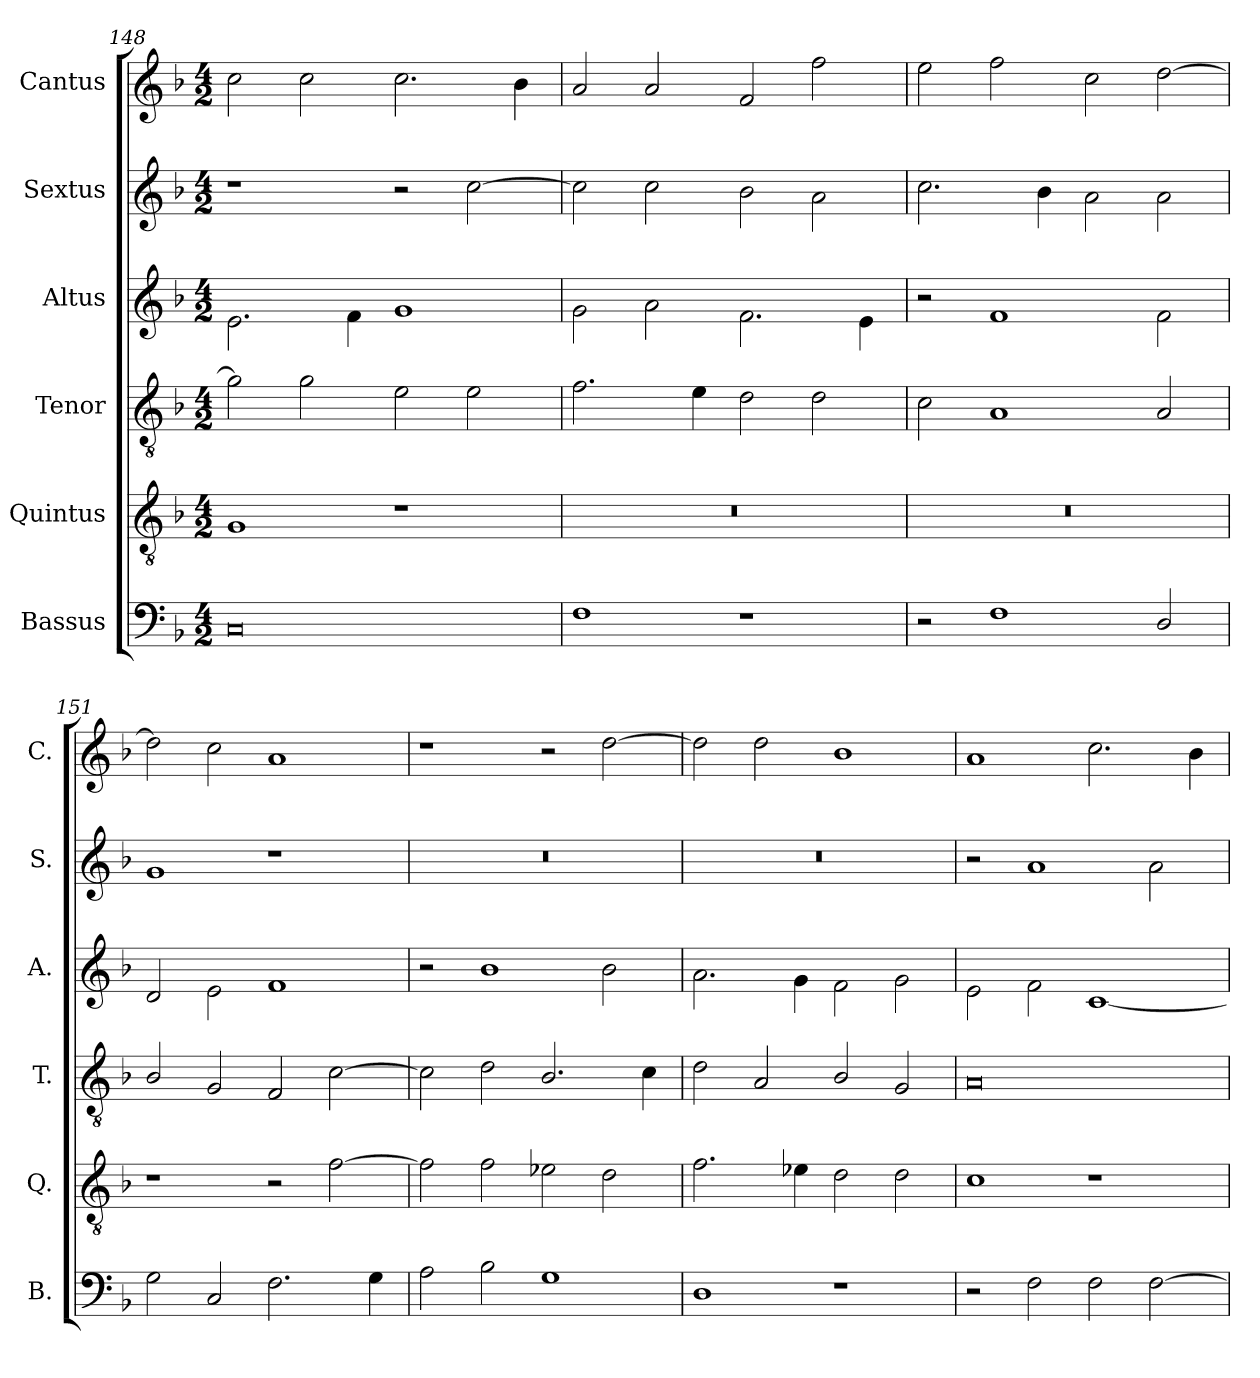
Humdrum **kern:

**kern	**kern	**kern	**kern	**kern	**kern
*part6	*part5	*part4	*part3	*part2	*part1
*staff6	*staff5	*staff4	*staff3	*staff2	*staff1
*I"Bassus	*I"Quintus	*I"Tenor	*I"Altus	*I"Sextus	*I"Cantus
*I'B.	*I'Q.	*I'T.	*I'A.	*I'S.	*I'C.
!!LO:PB:g=z
*clefF4	*clefGv2	*clefGv2	*clefG2	*clefG2	*clefG2
*k[b-]	*k[b-]	*k[b-]	*k[b-]	*k[b-]	*k[b-]
*M4/2	*M4/2	*M4/2	*M4/2	*M4/2	*M4/2
=148	=148	=148	=148	=148	=148
0C	1G	2g\]	2.e\	1r	2cc\
.	.	2g\	.	.	2cc\
.	.	.	4f\	.	.
.	1r	2e\	1g	2r	2.cc\
.	.	2e\	.	[2cc\	.
.	.	.	.	.	4b-\
=149	=149	=149	=149	=149	=149
!	!LO:N:vis=1	!	!	!	!
1F	0r	2.f\	2g\	2cc\]	2a/
.	.	.	2a\	2cc\	2a/
.	.	4e\	.	.	.
1r	.	2d\	2.f\	2b-\	2f/
.	.	2d\	.	2a\	2ff\
.	.	.	4e\	.	.
=150	=150	=150	=150	=150	=150
!	!LO:N:vis=1	!	!	!	!
2r	0r	2c\	2r	2.cc\	2ee\
1F	.	1A	1f	.	2ff\
.	.	.	.	4b-\	.
.	.	.	.	2a\	2cc\
2D/	.	2A/	2f\	2a\	[2dd\
=151	=151	=151	=151	=151	=151
2G\	1r	2B-/	2d/	1g	2dd\]
2C/	.	2G/	2e\	.	2cc\
2.F\	2r	2F/	1f	1r	1a
.	[2f\	[2c\	.	.	.
4G\	.	.	.	.	.
=152	=152	=152	=152	=152	=152
!	!	!	!	!LO:N:vis=1	!
2A\	2f\]	2c\]	2r	0r	1r
2B-\	2f\	2d\	1b-	.	.
1G	2e-X\	2.B-/	.	.	2r
.	2d\	.	2b-\	.	[2dd\
.	.	4c\	.	.	.
!!LO:LB:g=z
=153	=153	=153	=153	=153	=153
!	!	!	!	!LO:N:vis=1	!
1D	2.f\	2d\	2.a\	0r	2dd\]
.	.	2A/	.	.	2dd\
.	4e-X\	.	4g\	.	.
1r	2d\	2B-/	2f\	.	1b-
.	2d\	2G/	2g\	.	.
=154	=154	=154	=154	=154	=154
2r	1c	0A	2e\	2r	1a
2F\	.	.	2f\	1a	.
2F\	1r	.	[1c	.	2.cc\
[2F\	.	.	.	2a\	.
.	.	.	.	.	4b-\
=	=	=	=	=	=
*-	*-	*-	*-	*-	*-
